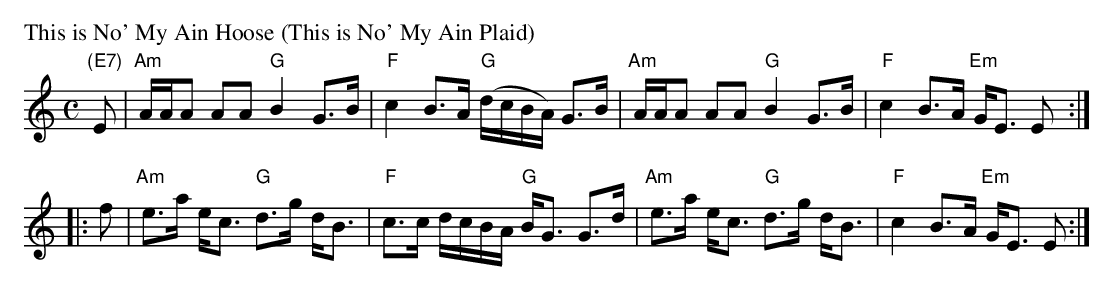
X:1
P: This is No' My Ain Hoose (This is No' My Ain Plaid)
L: 1/8
M: C
K: Am
  "(E7)"E \
| "Am"A/A/A AA "G"B2 G>B | "F"c2 B>A "G"(d/c/B/A/) G>B \
| "Am"A/A/A AA "G"B2 G>B | "F"c2 B>A "Em"G<E E:|
|: f \
| "Am"e>a e<c "G"d>g d<B | "F"c>c d/c/B/A/ "G"B<G G>d \
| "Am"e>a e<c "G"d>g d<B | "F"c2 B>A "Em"G<E E :|
